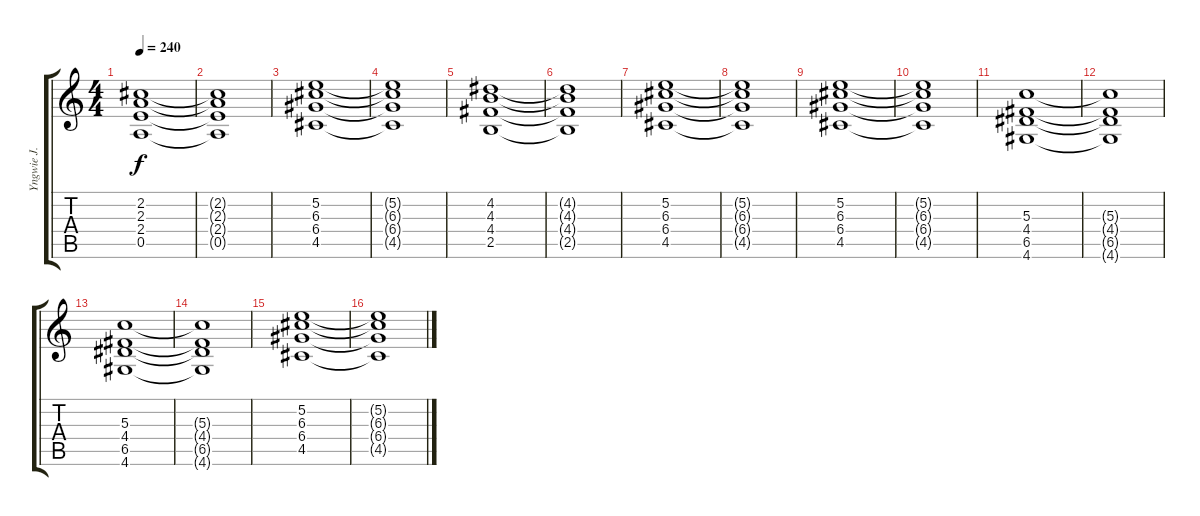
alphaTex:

\track ("Yngwie J. Malmsteen (Rythm Guitar 1)" "Yngwie J. ") {instrument overdrivenguitar}
\staff {score tabs}
\tuning (E4 B3 G3 D3 A2 E2) {hide}
\ts (4 4)
\tempo 240
\clef g2
\ks c
(2.2 2.3 2.4 0.5).1{dy f} |
(2.2{t} 2.3{t} 2.4{t} 0.5{t}).1 |
(5.2 6.3 6.4 4.5).1 |
(5.2{t} 6.3{t} 6.4{t} 4.5{t}).1 |
(4.2 4.3 4.4 2.5).1 |
(4.2{t} 4.3{t} 4.4{t} 2.5{t}).1 |
(5.2 6.3 6.4 4.5).1 |
(5.2{t} 6.3{t} 6.4{t} 4.5{t}).1 |
(5.2 6.3 6.4 4.5).1 |
(5.2{t} 6.3{t} 6.4{t} 4.5{t}).1 |
(5.3 4.4 6.5 4.6).1 |
(5.3{t} 4.4{t} 6.5{t} 4.6{t}).1 |
(5.3 4.4 6.5 4.6).1 |
(5.3{t} 4.4{t} 6.5{t} 4.6{t}).1 |
(5.2 6.3 6.4 4.5).1 |
(5.2{t} 6.3{t} 6.4{t} 4.5{t}).1
